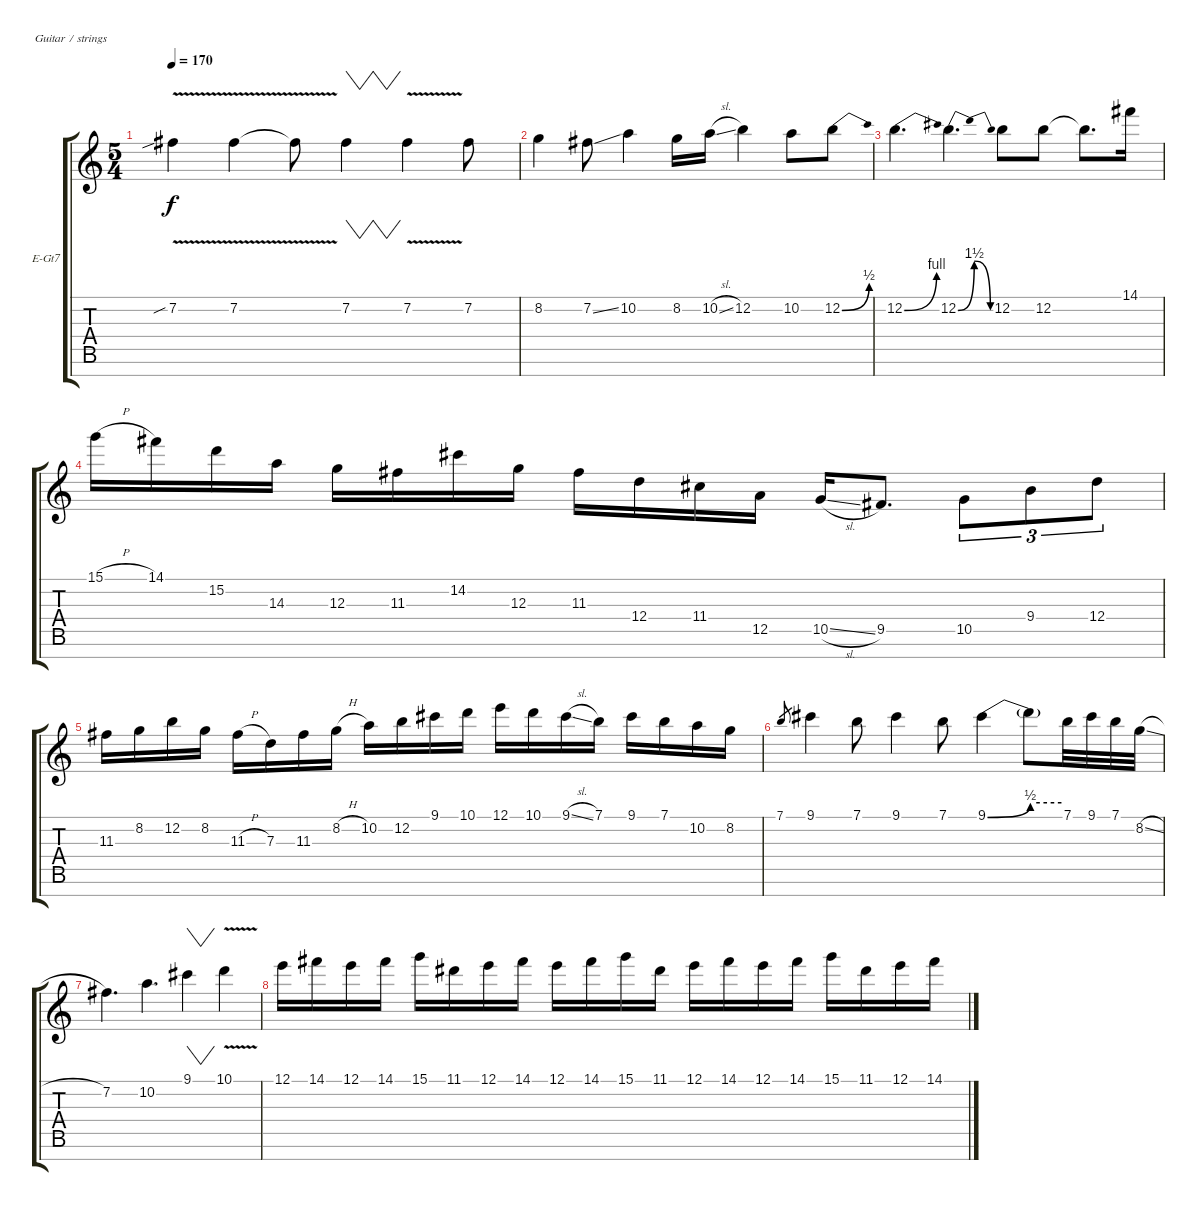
\bracketExtendMode groupsimilarinstruments
\firstSystemTrackNameOrientation horizontal
\otherSystemsTrackNameOrientation horizontal
\track ("Guitar 1" "E-Gt7") {multiBarRest instrument distortionguitar}
\staff {score tabs}
\tuning (E4 B3 G3 D3 A2 E2 B1)
\ts (5 4)
\tempo 170
\clef g2
\ks c
7.2{v sib}.4{dy f} 7.2{v}.4 7.2{v t}.8 7.2.4{vw} 7.2{v}.4 7.2.8 |
8.2.4 7.2{ss}.8 10.2.4 8.2.16 10.2{sl}.16 12.2.4 10.2.8 12.2{be (bend 0 0 14.399999999999999 2)}.8 |
12.2{be (bend 0 0 60 4)}.4{d} 12.2{be (bendrelease 0 0 30 6 30 6 60 0)}.4{d} 12.2.8 12.2.8{beam split} 12.2{t}.8{d} 14.1.16 |
15.1{h}.16 14.1.16 15.2.16 14.3.16{beam split} 12.3.16 11.3.16 14.2.16 12.3.16{beam split} 11.3.16 12.4.16 11.4.16 12.5.16 10.5{sl}.16 9.5.8{d} 10.5.8{tu (3 2)} 9.4.8{tu (3 2)} 12.4.8{tu (3 2)} |
11.3.16 8.2.16 12.2.16 8.2.16{beam split} 11.3{h}.16 7.3.16 11.3.16 8.2{h}.16{beam split} 10.2.16 12.2.16 9.1.16 10.1.16 12.1.16 10.1.16 9.1{sl}.16 7.1.16{beam split} 9.1.16 7.1.16 10.2.16 8.2.16 |
7.1.8{gr} 9.1.4 7.1.8 9.1.4 7.1.8 9.1{be (bend 0 0 60 2)}.4 9.1{be (hold 0 2 60 2) t}.8 7.1.32 9.1.32 7.1.32 8.2{sl}.32 |
7.2.4{d} 10.2.4{d} 9.1.4{vw} 10.1{v}.4 |
12.1.16 14.1.16 12.1.16 14.1.16{beam split} 15.1.16 11.1.16 12.1.16 14.1.16{beam split} 12.1.16 14.1.16 15.1.16 11.1.16 12.1.16 14.1.16 12.1.16 14.1.16{beam split} 15.1.16 11.1.16 12.1.16 14.1.16
